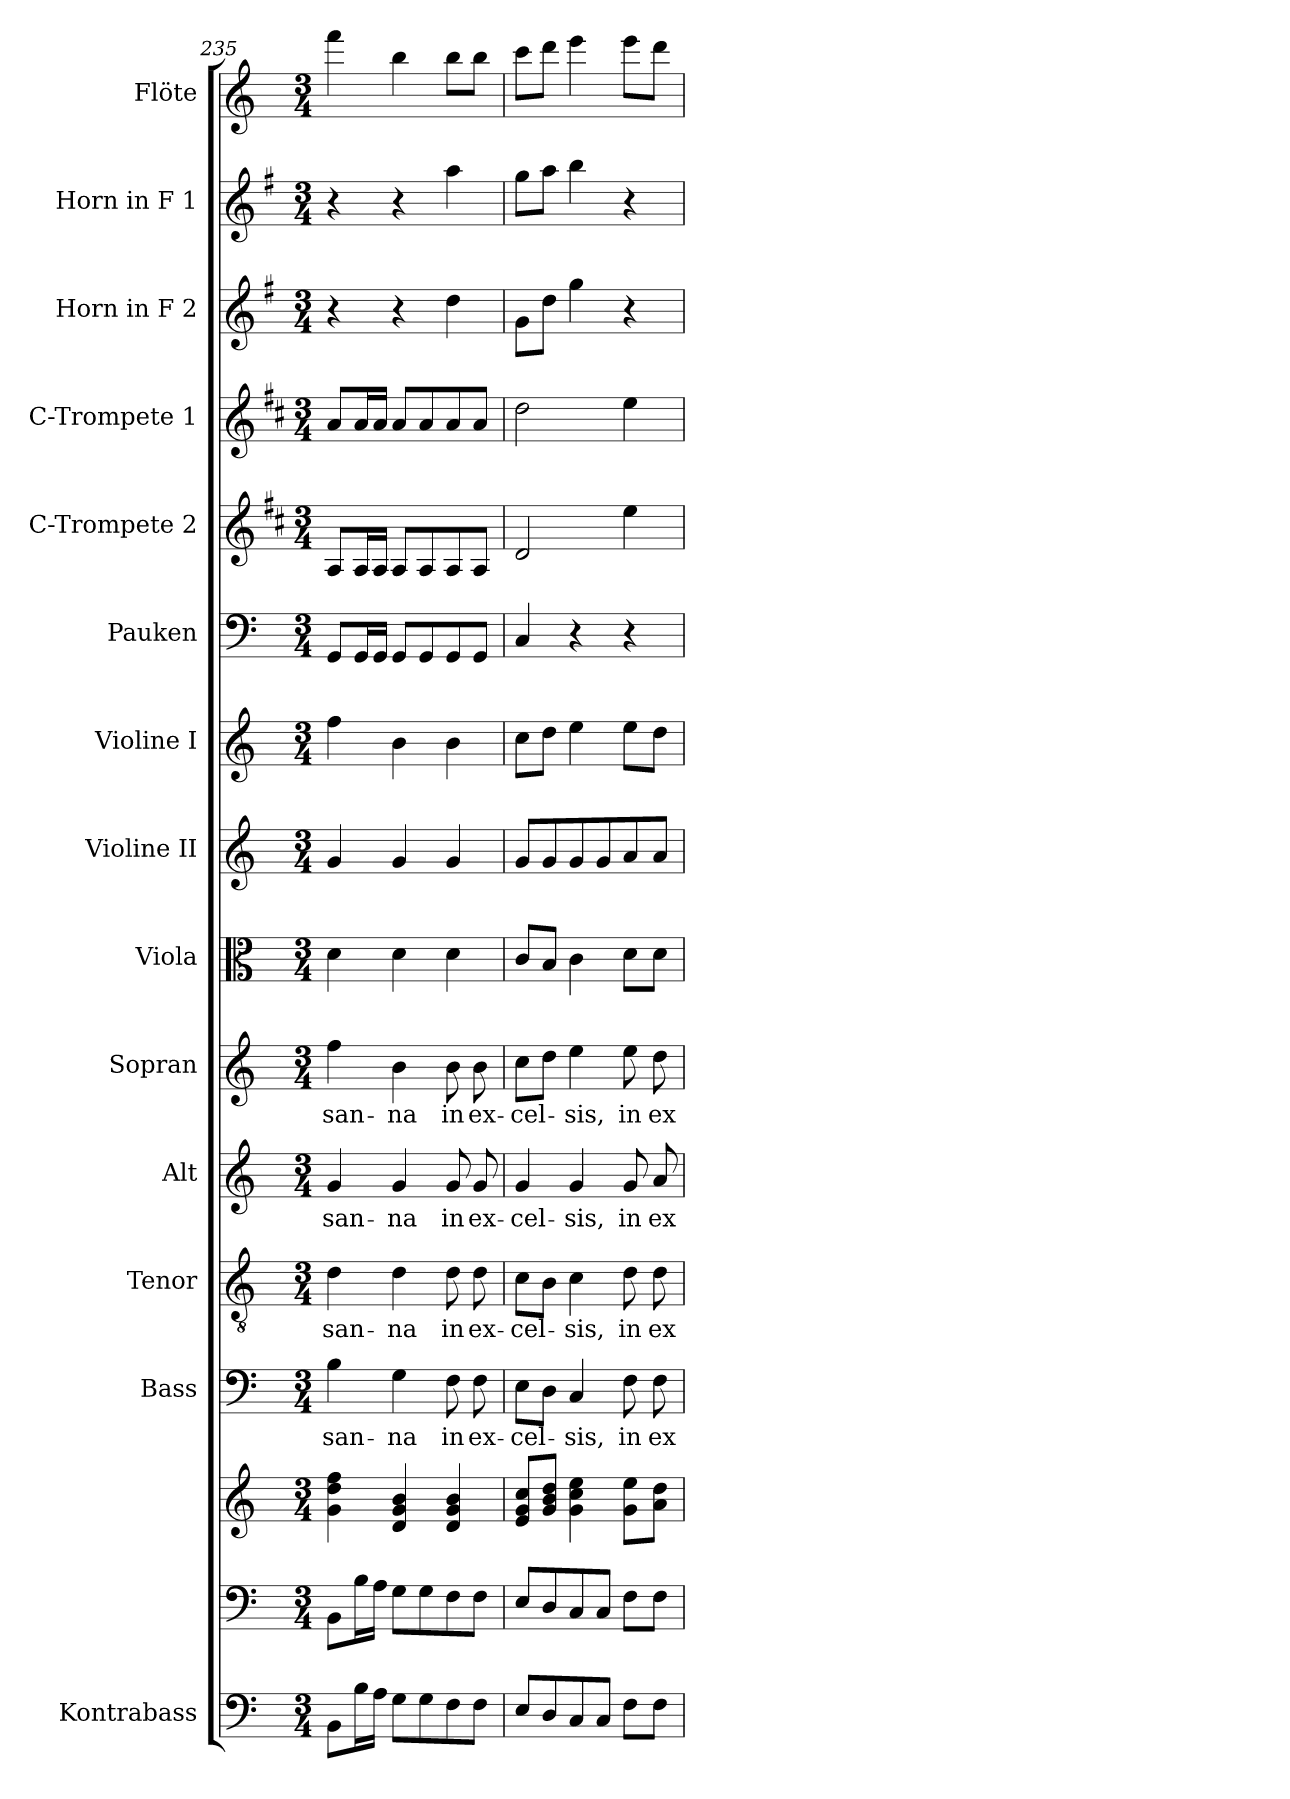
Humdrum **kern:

**kern	**kern	**kern	**kern	**text	**kern	**text	**kern	**text	**kern	**text	**kern	**kern	**kern	**kern	**kern	**kern	**kern	**kern	**kern
*part15	*part14	*part14	*part13	*part13	*part12	*part12	*part11	*part11	*part10	*part10	*part9	*part8	*part7	*part6	*part5	*part4	*part3	*part2	*part1
*staff16	*staff15	*staff14	*staff13	*staff13	*staff12	*staff12	*staff11	*staff11	*staff10	*staff10	*staff9	*staff8	*staff7	*staff6	*staff5	*staff4	*staff3	*staff2	*staff1
*I"Kontrabass	*	*	*I"Bass	*	*I"Tenor	*	*I"Alt	*	*I"Sopran	*	*I"Viola	*I"Violine II	*I"Violine I	*I"Pauken	*I"C-Trompete 2	*I"C-Trompete 1	*I"Horn in F 2	*I"Horn in F 1	*I"Flöte
*I'Kb.	*	*	*I'B.	*	*I'T.	*	*I'A.	*	*I'S.	*	*I'Vla.	*I'Vl. II	*I'Vl. I	*I'Pk.	*I'C Trp. 2	*I'C Trp. 1	*	*	*I'Fl.
*clefF4	*clefF4	*clefG2	*clefF4	*	*clefGv2	*	*clefG2	*	*clefG2	*	*clefC3	*clefG2	*clefG2	*clefF4	*clefG2	*clefG2	*clefG2	*clefG2	*clefG2
*ITrd7c12	*	*	*	*	*	*	*	*	*	*	*	*	*	*	*ITrd1c2	*ITrd1c2	*ITrd4c7	*ITrd4c7	*
*k[]	*k[]	*k[]	*k[]	*	*k[]	*	*k[]	*	*k[]	*	*k[]	*k[]	*k[]	*k[]	*k[]	*k[]	*k[]	*k[]	*k[]
*C:	*C:	*C:	*C:	*	*C:	*	*C:	*	*C:	*	*C:	*C:	*C:	*C:	*C:	*C:	*C:	*C:	*C:
*M3/4	*M3/4	*M3/4	*M3/4	*	*M3/4	*	*M3/4	*	*M3/4	*	*M3/4	*M3/4	*M3/4	*M3/4	*M3/4	*M3/4	*M3/4	*M3/4	*M3/4
=235	=235	=235	=235	=235	=235	=235	=235	=235	=235	=235	=235	=235	=235	=235	=235	=235	=235	=235	=235
!	!	!	!	!LO:LY:b	!	!LO:LY:b	!	!LO:LY:b	!	!LO:LY:b	!	!	!	!	!	!	!	!	!
8BBB\L	8BB\L	4g\ 4dd\ 4ff\	4B\	-san-	4d\	-san-	4g/	-san-	4ff\	-san-	4d\	4g/	4ff\	8GG/L	8G/L	8g/L	4r	4r	4fff\
16BB\L	16B\L	.	.	.	.	.	.	.	.	.	.	.	.	16GG/L	16G/L	16g/L	.	.	.
16AA\JJ	16A\JJ	.	.	.	.	.	.	.	.	.	.	.	.	16GG/JJ	16G/JJ	16g/JJ	.	.	.
!	!	!	!	!LO:LY:b	!	!LO:LY:b	!	!LO:LY:b	!	!LO:LY:b	!	!	!	!	!	!	!	!	!
8GG\L	8G\L	4d/ 4g/ 4b/	4G\	-na	4d\	-na	4g/	-na	4b\	-na	4d\	4g/	4b\	8GG/L	8G/L	8g/L	4r	4r	4bb\
8GG\	8G\	.	.	.	.	.	.	.	.	.	.	.	.	8GG/	8G/	8g/	.	.	.
!	!	!	!	!LO:LY:b	!	!LO:LY:b	!	!LO:LY:b	!	!LO:LY:b	!	!	!	!	!	!	!	!	!
8FF\	8F\	4d/ 4g/ 4b/	8F\	in	8d\	in	8g/	in	8b\	in	4d\	4g/	4b\	8GG/	8G/	8g/	4g\	4dd\	8bb\L
!	!	!	!	!LO:LY:b	!	!LO:LY:b	!	!LO:LY:b	!	!LO:LY:b	!	!	!	!	!	!	!	!	!
8FF\J	8F\J	.	8F\	ex-	8d\	ex-	8g/	ex-	8b\	ex-	.	.	.	8GG/J	8G/J	8g/J	.	.	8bb\J
!!LO:PB:g=z
=236	=236	=236	=236	=236	=236	=236	=236	=236	=236	=236	=236	=236	=236	=236	=236	=236	=236	=236	=236
!	!	!	!	!LO:LY:b	!	!LO:LY:b	!	!LO:LY:b	!	!LO:LY:b	!	!	!	!	!	!	!	!	!
8EE/L	8E/L	8e/ 8g/ 8cc/L	8E\L	-cel-	8c\L	-cel-	4g/	-cel-	8cc\L	-cel-	8c/L	8g/L	8cc\L	4C/	2c/	2cc\	8c\L	8cc\L	8ccc\L
8DD/	8D/	8g/ 8b/ 8dd/J	8D\J	.	8B\J	.	.	.	8dd\J	.	8B/J	8g/	8dd\J	.	.	.	8g\J	8dd\J	8ddd\J
!	!	!	!	!LO:LY:b	!	!LO:LY:b	!	!LO:LY:b	!	!LO:LY:b	!	!	!	!	!	!	!	!	!
8CC/	8C/	4g\ 4cc\ 4ee\	4C/	-sis,	4c\	-sis,	4g/	-sis,	4ee\	-sis,	4c\	8g/	4ee\	4r	.	.	4cc\	4ee\	4eee\
8CC/J	8C/J	.	.	.	.	.	.	.	.	.	.	8g/	.	.	.	.	.	.	.
!	!	!	!	!LO:LY:b	!	!LO:LY:b	!	!LO:LY:b	!	!LO:LY:b	!	!	!	!	!	!	!	!	!
8FF\L	8F\L	8g\ 8ee\L	8F\	in	8d\	in	8g/	in	8ee\	in	8d\L	8a/	8ee\L	4r	4dd\	4dd\	4r	4r	8eee\L
!	!	!	!	!LO:LY:b	!	!LO:LY:b	!	!LO:LY:b	!	!LO:LY:b	!	!	!	!	!	!	!	!	!
8FF\J	8F\J	8a\ 8dd\J	8F\	ex-	8d\	ex-	8a/	ex-	8dd\	ex-	8d\J	8a/J	8dd\J	.	.	.	.	.	8ddd\J
=	=	=	=	=	=	=	=	=	=	=	=	=	=	=	=	=	=	=	=
*-	*-	*-	*-	*-	*-	*-	*-	*-	*-	*-	*-	*-	*-	*-	*-	*-	*-	*-	*-
